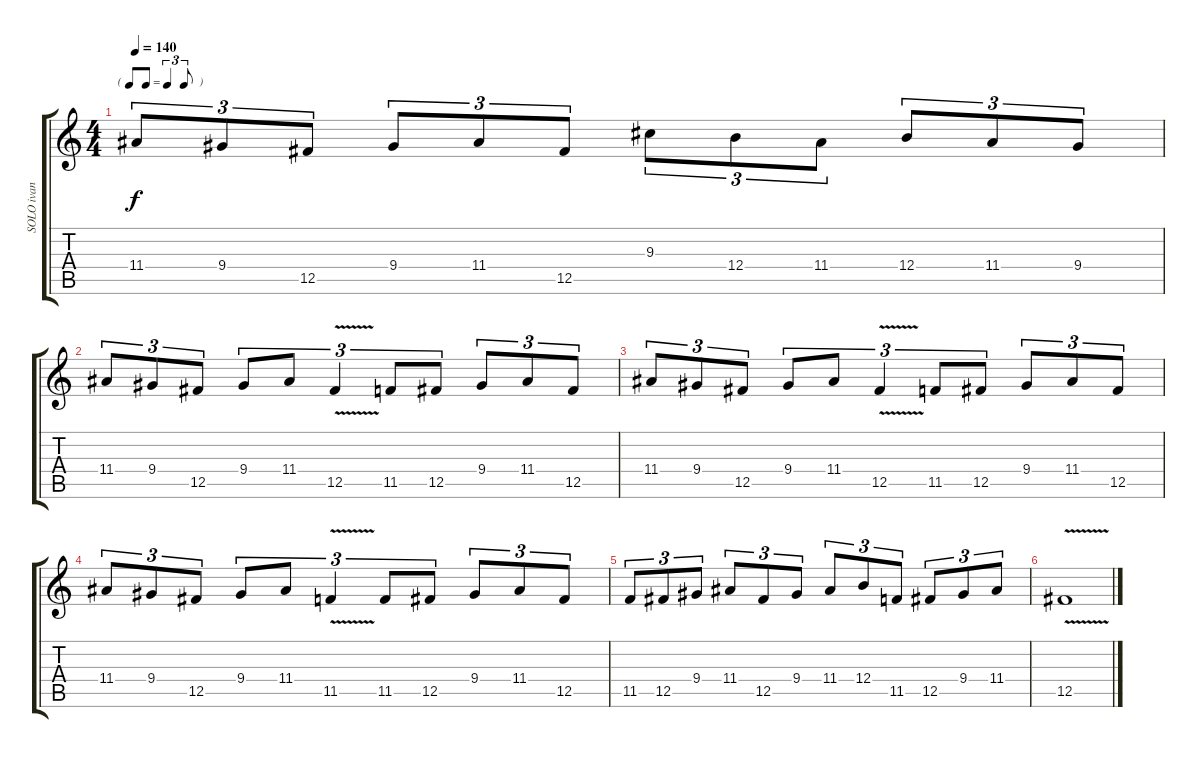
\track ("SOLO ivan 2" "SOLO ivan ") {instrument distortionguitar}
\staff {score tabs}
\tuning (Db4 Ab3 E3 B2 Gb2 B1) {hide}
\ts (4 4)
\tf triplet8th
\tempo 140
\clef g2
\ks c
11.4.8{tu (3 2) dy f} 9.4.8{tu (3 2)} 12.5.8{tu (3 2)} 9.4.8{tu (3 2)} 11.4.8{tu (3 2)} 12.5.8{tu (3 2)} 9.3.8{tu (3 2)} 12.4.8{tu (3 2)} 11.4.8{tu (3 2)} 12.4.8{tu (3 2)} 11.4.8{tu (3 2)} 9.4.8{tu (3 2)} |
11.4.8{tu (3 2)} 9.4.8{tu (3 2)} 12.5.8{tu (3 2)} 9.4.8{tu (3 2)} 11.4.8{tu (3 2)} 12.5{v}.4{tu (3 2)} 11.5.8{tu (3 2)} 12.5.8{tu (3 2)} 9.4.8{tu (3 2)} 11.4.8{tu (3 2)} 12.5.8{tu (3 2)} |
11.4.8{tu (3 2)} 9.4.8{tu (3 2)} 12.5.8{tu (3 2)} 9.4.8{tu (3 2)} 11.4.8{tu (3 2)} 12.5{v}.4{tu (3 2)} 11.5.8{tu (3 2)} 12.5.8{tu (3 2)} 9.4.8{tu (3 2)} 11.4.8{tu (3 2)} 12.5.8{tu (3 2)} |
11.4.8{tu (3 2)} 9.4.8{tu (3 2)} 12.5.8{tu (3 2)} 9.4.8{tu (3 2)} 11.4.8{tu (3 2)} 11.5{v}.4{tu (3 2)} 11.5.8{tu (3 2)} 12.5.8{tu (3 2)} 9.4.8{tu (3 2)} 11.4.8{tu (3 2)} 12.5.8{tu (3 2)} |
11.5.8{tu (3 2)} 12.5.8{tu (3 2)} 9.4.8{tu (3 2)} 11.4.8{tu (3 2)} 12.5.8{tu (3 2)} 9.4.8{tu (3 2)} 11.4.8{tu (3 2)} 12.4.8{tu (3 2)} 11.5.8{tu (3 2)} 12.5.8{tu (3 2)} 9.4.8{tu (3 2)} 11.4.8{tu (3 2)} |
12.5{v}.1
